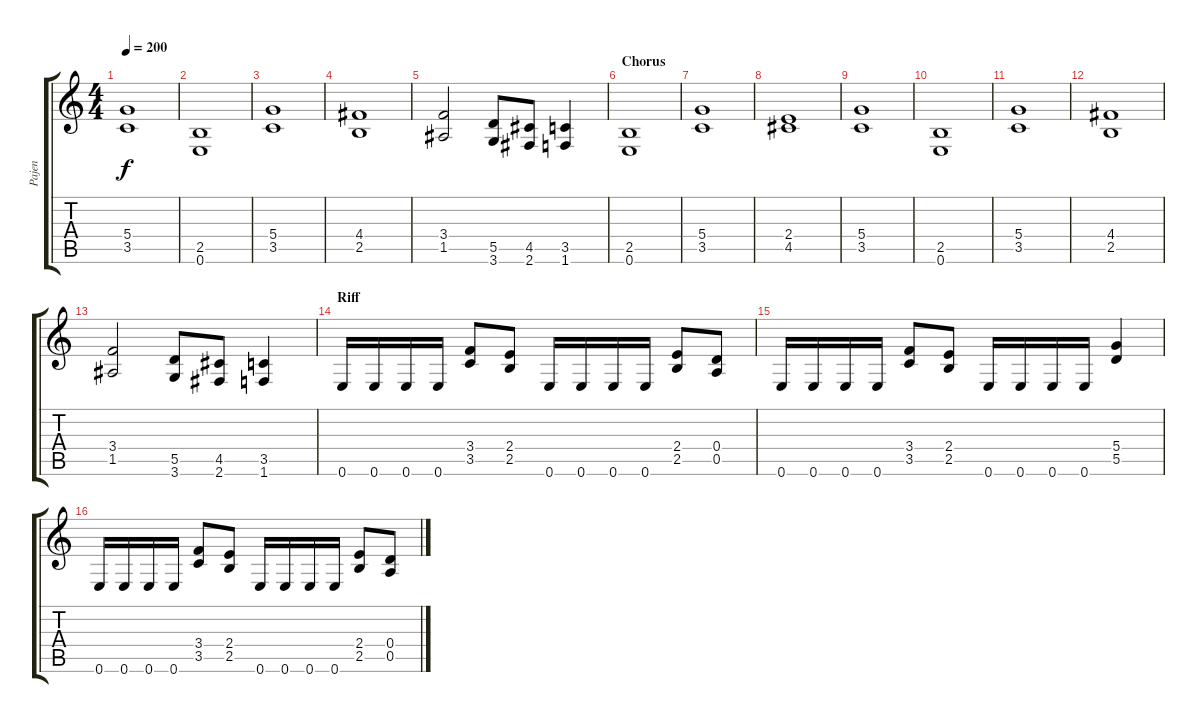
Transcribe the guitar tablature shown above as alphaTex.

\track ("Pajen" "Pajen") {instrument distortionguitar}
\staff {score tabs}
\tuning (E4 B3 G3 D3 A2 E2) {hide}
\ts (4 4)
\tempo 200
\clef g2
\ks c
(5.4 3.5).1{dy f} |
(2.5 0.6).1 |
(5.4 3.5).1 |
(4.4 2.5).1 |
(3.4 1.5).2 (5.5 3.6).8 (4.5 2.6).8 (3.5 1.6).4 |
\section ("" "Chorus")
(2.5 0.6).1 |
(5.4 3.5).1 |
(2.4 4.5).1 |
(5.4 3.5).1 |
(2.5 0.6).1 |
(5.4 3.5).1 |
(4.4 2.5).1 |
(3.4 1.5).2 (5.5 3.6).8 (4.5 2.6).8 (3.5 1.6).4 |
\section ("" "Riff")
0.6.16 0.6.16 0.6.16 0.6.16 (3.4 3.5).8 (2.4 2.5).8 0.6.16 0.6.16 0.6.16 0.6.16 (2.4 2.5).8 (0.4 0.5).8 |
0.6.16 0.6.16 0.6.16 0.6.16 (3.4 3.5).8 (2.4 2.5).8 0.6.16 0.6.16 0.6.16 0.6.16 (5.4 5.5).4 |
0.6.16 0.6.16 0.6.16 0.6.16 (3.4 3.5).8 (2.4 2.5).8 0.6.16 0.6.16 0.6.16 0.6.16 (2.4 2.5).8 (0.4 0.5).8
